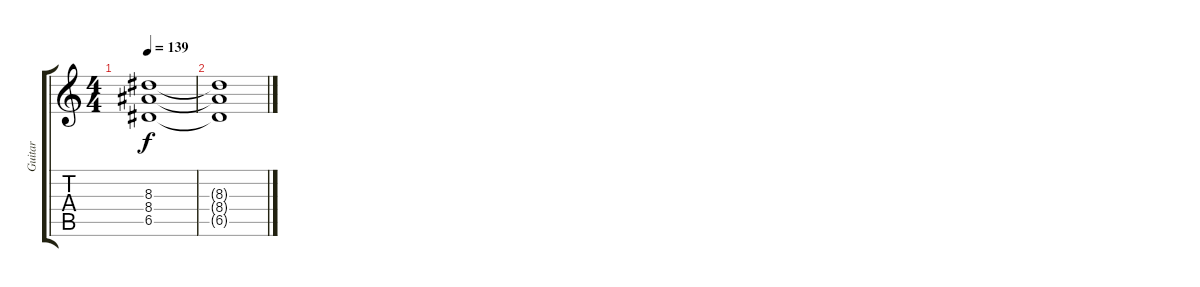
\track ("Guitar" "Guitar") {instrument distortionguitar}
\staff {score tabs}
\tuning (E4 B3 G3 D3 A2 E2) {hide}
\ts (4 4)
\tempo 139
\clef g2
\ks c
(8.3 8.4 6.5).1{dy f} |
(8.3{t} 8.4{t} 6.5{t}).1
